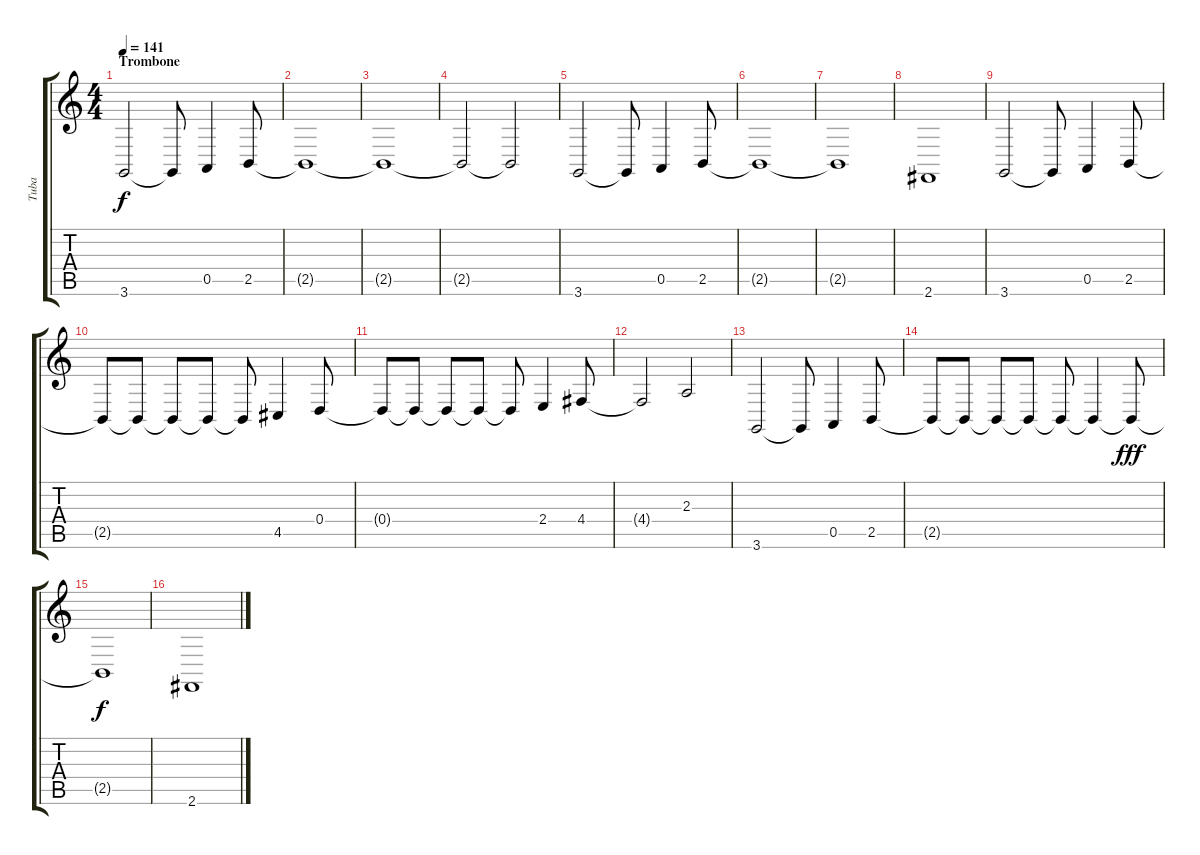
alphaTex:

\track ("Tuba" "Tuba") {instrument frenchhorn}
\staff {score tabs}
\tuning (E4 B3 G3 D3 A2 E2) {hide}
\ts (4 4)
\section ("" "Trombone")
\tempo 141
\clef g2
\ks c
3.6.2{dy f} 3.6{t}.8 0.5.4 2.5.8 |
2.5{t}.1 |
2.5{t}.1 |
2.5{t}.2 2.5{t}.2 |
3.6.2 3.6{t}.8 0.5.4 2.5.8 |
2.5{t}.1 |
2.5{t}.1 |
2.6.1 |
3.6.2 3.6{t}.8 0.5.4 2.5.8 |
2.5{t}.8 2.5{t}.8 2.5{t}.8 2.5{t}.8 2.5{t}.8 4.5.4 0.4.8 |
0.4{t}.8 0.4{t}.8 0.4{t}.8 0.4{t}.8 0.4{t}.8 2.4.4 4.4.8 |
4.4{t}.2 2.3.2 |
3.6.2 3.6{t}.8 0.5.4 2.5.8 |
2.5{t}.8 2.5{t}.8 2.5{t}.8 2.5{t}.8 2.5{t}.8 2.5{t}.4 2.5{t}.8{dy fff} |
2.5{t}.1{dy f} |
2.6.1
